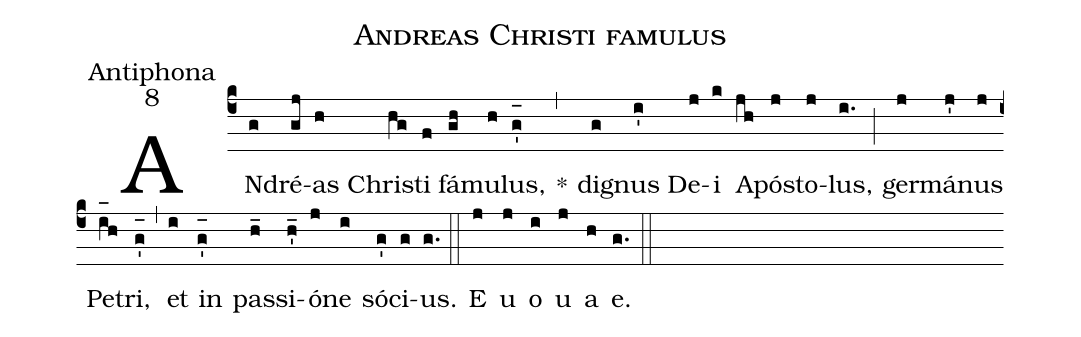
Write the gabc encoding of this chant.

name:Andreas Christi famulus;
office-part:Antiphona;
mode:8;
%%
(c4) AN(g)dré(gj)as(h) Chri(hg)sti(f) fá(gh)mu(h)lus,(g'_[oh:h]) *(,) di(g)gnus(i') De(j)i(k) A(jh)pó(j)sto(j)lus,(i.) (;) ger(j)má(j')nus(j) Pe(i_[oh:h]h)tri,(g'_[oh:h]) (,) et(i) in(g'_[oh:h]) pas(h_)si(h'_)ó(j)ne(i) só(g')ci(g)us.(g.) (::) <eu>E(j) u(j) o(i) u(j) a(h) e.</eu>(g.) (::)
